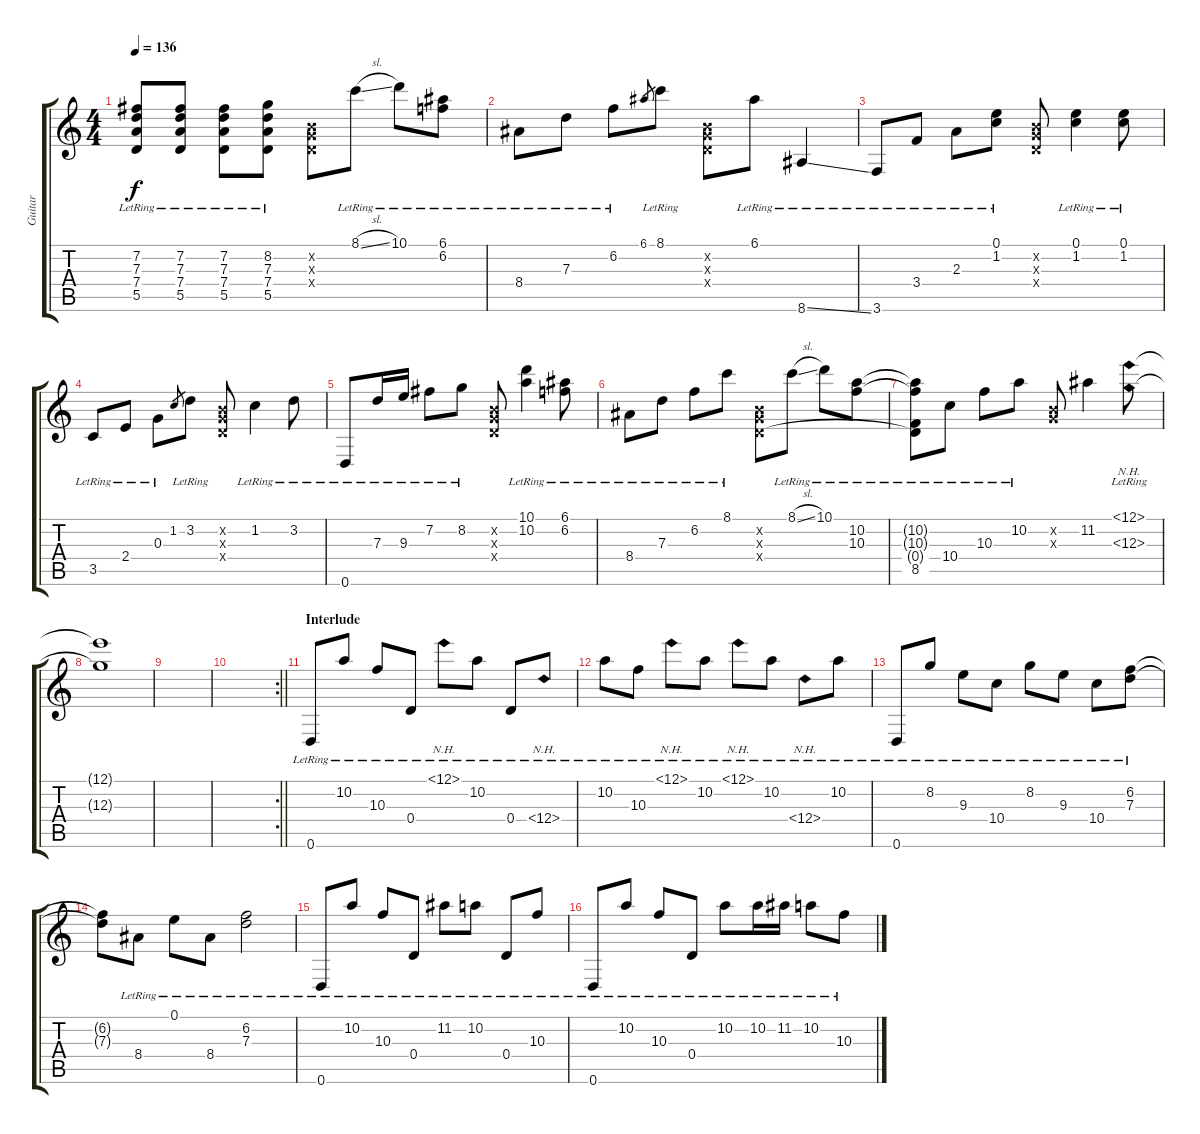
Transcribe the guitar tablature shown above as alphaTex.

\track ("Guitar" "Guitar") {instrument acousticguitarsteel}
\staff {score tabs}
\tuning (E4 B3 G3 D3 A2 D2) {hide}
\ts (4 4)
\tempo 136
\clef g2
\ks c
(7.2{lr} 7.3{lr} 7.4{lr} 5.5{lr}).8{dy f} (7.2{lr} 7.3{lr} 7.4{lr} 5.5{lr}).8 (7.2{lr} 7.3{lr} 7.4{lr} 5.5{lr}).8 (8.2{lr} 7.3{lr} 7.4{lr} 5.5{lr}).8 (0.2{x} 0.3{x} 0.4{x}).8 8.1{sl lr}.8 10.1{lr}.8 (6.1{lr} 6.2{lr}).8 |
8.4{lr}.8 7.3{lr}.8 6.2{lr}.8 6.1.8{gr} 8.1{lr}.8 (0.2{x} 0.3{x} 0.4{x}).8 6.1{lr}.8 8.6{ss lr}.4 |
3.6{lr}.8 3.4{lr}.8 2.3{lr}.8 (0.1{lr} 1.2{lr}).8 (0.2{x} 0.3{x} 0.4{x}).8 (0.1{lr} 1.2{lr}).4 (0.1{lr} 1.2{lr}).8 |
3.5{lr}.8 2.4{lr}.8 0.3{lr}.8 1.2.8{gr} 3.2{lr}.8 (0.2{x} 0.3{x} 0.4{x}).8 1.2{lr}.4 3.2{lr}.8 |
0.6{lr}.8 7.3{lr}.16 9.3{lr}.16 7.2{lr}.8 8.2{lr}.8 (0.2{x} 0.3{x} 0.4{x}).8 (10.1{lr} 10.2{lr}).4 (6.1{lr} 6.2{lr}).8 |
8.4{lr}.8 7.3{lr}.8 6.2{lr}.8 8.1{lr}.8 (0.2{x} 0.3{x} 0.4{x}).8 8.1{sl lr}.8 10.1{lr}.8 (10.2{lr} 10.3{lr}).8 |
(10.2{t} 10.3{t} 0.4{t} 8.5{lr}).8 10.4{lr}.8 10.3{lr}.8 10.2{lr}.8 (0.2{x} 0.3{x}).8 11.2.4 (12.1{nh lr} 12.3{nh lr}).8 |
(12.1{t} 12.3{t}).1 |
|
\rc 2
\barLineRight lightlight
|
\section ("" "Interlude")
0.6{lr}.8 10.2{lr}.8 10.3{lr}.8 0.4{lr}.8 12.1{nh lr}.8 10.2{lr}.8 0.4{lr}.8 12.4{nh lr}.8 |
10.2{lr}.8 10.3{lr}.8 12.1{nh lr}.8 10.2{lr}.8 12.1{nh lr}.8 10.2{lr}.8 12.4{nh lr}.8 10.2{lr}.8 |
0.6{lr}.8 8.2{lr}.8 9.3{lr}.8 10.4{lr}.8 8.2{lr}.8 9.3{lr}.8 10.4{lr}.8 (6.2{lr} 7.3{lr}).8 |
(6.2{t} 7.3{t}).8 8.4{lr}.8 0.1{lr}.8 8.4{lr}.8 (6.2{lr} 7.3{lr}).2 |
0.6{lr}.8 10.2{lr}.8 10.3{lr}.8 0.4{lr}.8 11.2{lr}.8 10.2{lr}.8 0.4{lr}.8 10.3{lr}.8 |
0.6{lr}.8 10.2{lr}.8 10.3{lr}.8 0.4{lr}.8 10.2{lr}.8 10.2{lr}.16 11.2{lr}.16 10.2{lr}.8 10.3{lr}.8
